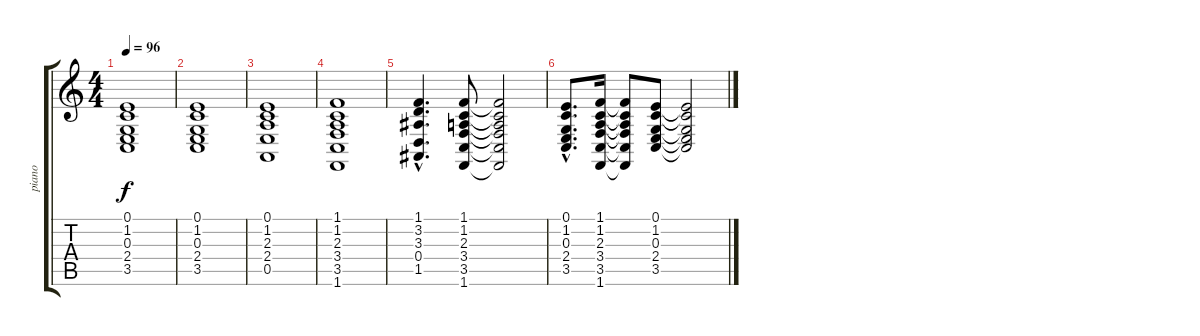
\track ("piano" "piano") {instrument acousticgrandpiano}
\staff {score tabs}
\tuning (E4 B3 G3 D3 A2 E2) {hide}
\ts (4 4)
\tempo 96
\clef g2
\ks c
(0.1 1.2 0.3 2.4 3.5).1{dy f} |
(0.1 1.2 0.3 2.4 3.5).1 |
(0.1 1.2 2.3 2.4 0.5).1 |
(1.1 1.2 2.3 3.4 3.5 1.6).1 |
(1.1{hac} 3.2{hac} 3.3{hac} 0.4{hac} 1.5{hac}).4{d} (1.1 1.2 2.3 3.4 3.5 1.6).8 (1.1{t} 1.2{t} 2.3{t} 3.4{t} 3.5{t} 1.6{t}).2 |
(0.1{hac} 1.2{hac} 0.3{hac} 2.4{hac} 3.5{hac}).8{d} (1.1 1.2 2.3 3.4 3.5 1.6).16 (1.1{t} 1.2{t} 2.3{t} 3.4{t} 3.5{t} 1.6{t}).8 (0.1 1.2 0.3 2.4 3.5).8 (0.1{t} 1.2{t} 0.3{t} 2.4{t} 3.5{t}).2
